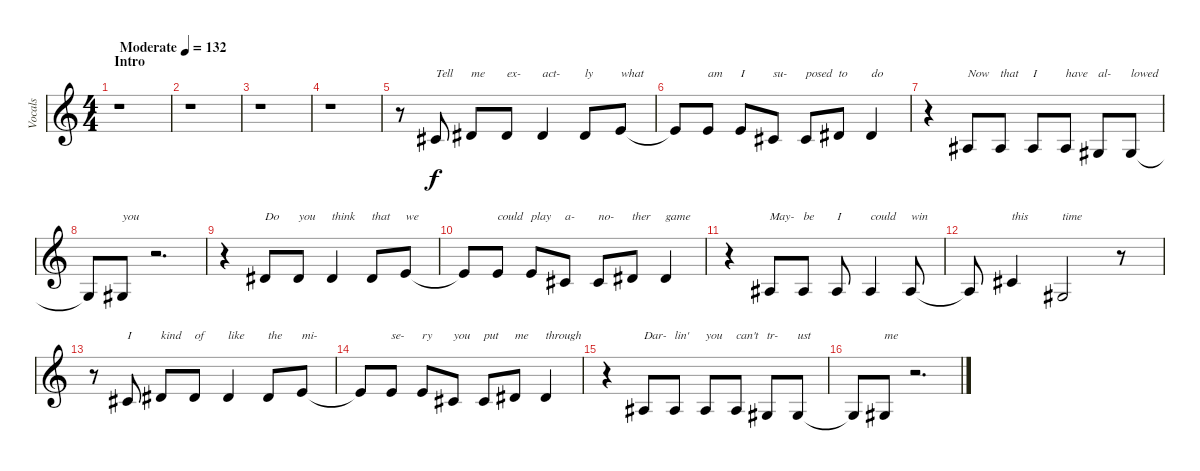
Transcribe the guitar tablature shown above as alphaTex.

\track ("Vocals" "Vocals") {instrument lead6voice}
\staff {score}
\tuning (Eb4 Bb3 Gb3 Db3 Ab2 Db2) {hide}
\ts (4 4)
\section ("" "Intro")
\tempo (132 "Moderate")
\clef g2
\ks c
r.1{dy f instrument lead6voice} |
r.1 |
r.1 |
r.1 |
r.8 3.2.8{txt "Tell"} 0.1.8{txt "me"} 0.1.8{txt "ex-"} 0.1.4{txt "act-"} 0.1.8{txt "ly"} 1.1.8{txt "what"} |
1.1{t}.8 1.1.8{txt "am"} 1.1.8{txt "I"} 3.2.8{txt "su-"} 3.2.8{txt "posed"} 0.1.8{txt "to"} 0.1.4{txt "do"} |
r.4 0.2.8{txt "Now"} 0.2.8{txt "that"} 0.2.8{txt "I"} 0.2.8{txt "have"} 2.3.8{txt "al-"} 2.3.8{txt "lowed"} |
2.3{t}.8 2.3.8{txt "you"} r.2{d} |
r.4 0.1.8{txt "Do"} 0.1.8{txt "you"} 0.1.4{txt "think"} 0.1.8{txt "that"} 1.1.8{txt "we"} |
1.1{t}.8 1.1.8{txt "could"} 1.1.8{txt "play"} 3.2.8{txt "a-"} 3.2.8{txt "no-"} 0.1.8{txt "ther"} 0.1.4{txt "game"} |
r.4 0.2.8{txt "May-"} 0.2.8{txt "be"} 0.2.8{txt "I"} 0.2.4{txt "could"} 0.2.8{txt "win"} |
0.2{t}.8 3.2.4{txt "this"} 2.3{be (custom 0 0 25 0 35 4 60 4)}.2{txt "time"} r.8 |
r.8 3.2.8{txt "I"} 0.1.8{txt "kind"} 0.1.8{txt "of"} 0.1.4{txt "like"} 0.1.8{txt "the"} 1.1.8{txt "mi-"} |
1.1{t}.8 1.1.8{txt "se-"} 1.1.8{txt "ry"} 3.2.8{txt "you"} 3.2.8{txt "put"} 0.1.8{txt "me"} 0.1.4{txt "through"} |
r.4 0.2.8{txt "Dar-"} 0.2.8{txt "lin'"} 0.2.8{txt "you"} 0.2.8{txt "can't"} 2.3.8{txt "tr-"} 2.3.8{txt "ust"} |
2.3{t}.8 2.3.8{txt "me"} r.2{d}
